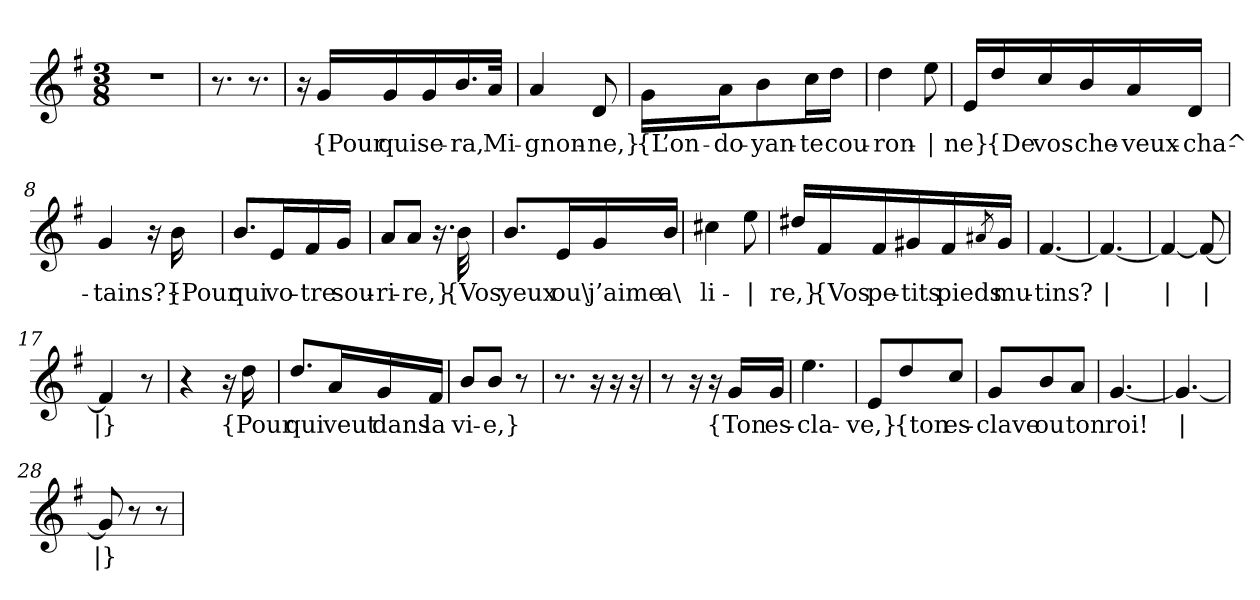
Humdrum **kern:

**kern	**text
*part1	*part1
*staff1	*staff1
*clefG2	*
*k[f#]	*
*M3/8	*
=1	=1
4.r	.
=2	=2
8.r	.
8.r	.
=3	=3
16r	.
!	!LO:LY:b
16g/LL	{Pour
!	!LO:LY:b
16g/	qui
!	!LO:LY:b
16g/	se-
!	!LO:LY:b
16.b/	-ra,
!	!LO:LY:b
32a/JJk	Mi-
=4	=4
!	!LO:LY:b
4a/	-gnon-
!	!LO:LY:b
8d/	-ne,}
=5	=5
!	!LO:LY:b
16g\LL	{L’on-
!	!LO:LY:b
16a\J	-do-
!	!LO:LY:b
8b\	-yan-
!	!LO:LY:b
16cc\L	-te
!	!LO:LY:b
16dd\JJ	cou-
=6	=6
!	!LO:LY:b
4dd\	-ron-
!	!LO:LY:b
8ee\	|
!!LO:LB:g=z
=7	=7
!	!LO:LY:b
16e/LL	-ne}
!	!LO:LY:b
16dd/	{De
!	!LO:LY:b
16cc/	vos
!	!LO:LY:b
16b/	che-
!	!LO:LY:b
16a/	-veux-
!	!LO:LY:b
16d/JJ	cha^-
=8	=8
!	!LO:LY:b
4g/	-tains?}
16r	.
!	!LO:LY:b
16b\	{Pour
=9	=9
!	!LO:LY:b
8.b/L	qui
!	!LO:LY:b
16e/L	vo-
!	!LO:LY:b
16f#/	-tre
!	!LO:LY:b
16g/JJ	sou-
=10	=10
!	!LO:LY:b
8a/L	-ri-
!	!LO:LY:b
8a/J	-re,}
16.r	.
!	!LO:LY:b
32b\	{Vos
=11	=11
!	!LO:LY:b
8.b/L	yeux
!	!LO:LY:b
16e/L	ou\
!	!LO:LY:b
16g/	j’aime
!	!LO:LY:b
16b/JJ	a\
=12	=12
!	!LO:LY:b
4cc#X\	li-
!	!LO:LY:b
8ee\	|
!!LO:LB:g=z
=13	=13
!	!LO:LY:b
16dd#X/LL	-re,}
!	!LO:LY:b
16f#/	{Vos
!	!LO:LY:b
16f#/	pe-
!	!LO:LY:b
16g#X/	-tits
!	!LO:LY:b
16f#/	pieds
8qa#X/	.
!	!LO:LY:b
16g#/JJ	mu-
=14	=14
!	!LO:LY:b
[4.f#/	-tins?
=15	=15
!	!LO:LY:b
4.f#/_	|
=16	=16
!	!LO:LY:b
4f#/_	|
!	!LO:LY:b
8f#/_	|
=17	=17
!	!LO:LY:b
4f#/]	|}
8r	.
=18	=18
4r	.
16r	.
!	!LO:LY:b
16dd\	{Pour
=19	=19
!	!LO:LY:b
8.dd/L	qui
!	!LO:LY:b
16a/L	veut
!	!LO:LY:b
16g/	dans
!	!LO:LY:b
16f#/JJ	la
=20	=20
!	!LO:LY:b
8b/L	vi-
!	!LO:LY:b
8b/J	-e,}
8r	.
=21	=21
8.r	.
16r	.
16r	.
16r	.
!!LO:LB:g=z
=22	=22
8r	.
16r	.
16r	.
!	!LO:LY:b
16g/LL	{Ton
!	!LO:LY:b
16g/JJ	es-
=23	=23
!	!LO:LY:b
4.ee\	-cla-
=24	=24
!	!LO:LY:b
8e/L	-ve,}
!	!LO:LY:b
8dd/	{ton
!	!LO:LY:b
8cc/J	es-
=25	=25
!	!LO:LY:b
8g/L	-clave
!	!LO:LY:b
8b/	ou
!	!LO:LY:b
8a/J	ton
=26	=26
!	!LO:LY:b
[4.g/	roi!
=27	=27
!	!LO:LY:b
4.g/_	|
=28	=28
!	!LO:LY:b
8g/]	|}
8r	.
8r	.
=	=
*-	*-
